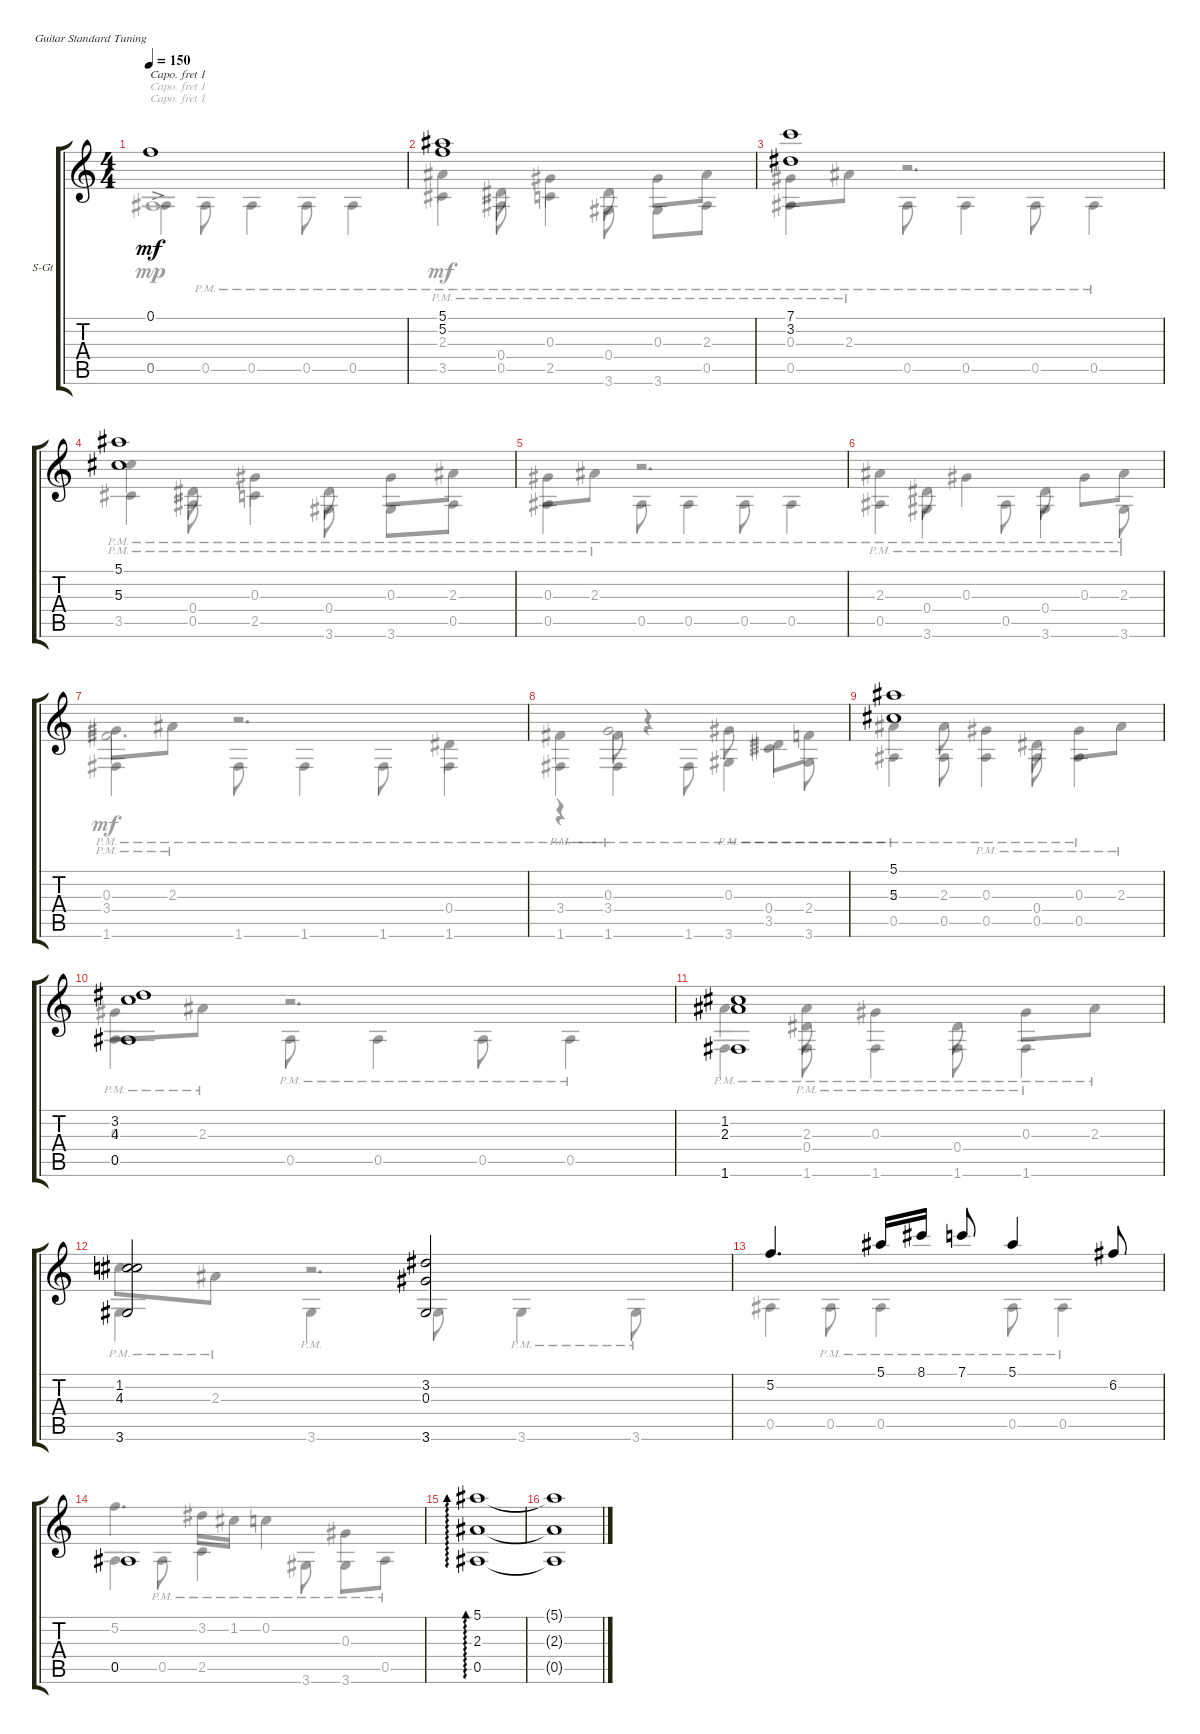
\defaultSystemsLayout 4
\bracketExtendMode groupsimilarinstruments
\firstSystemTrackNameOrientation horizontal
\otherSystemsTrackNameOrientation horizontal
\track ("Steel Guitar" "S-Gt") {instrument acousticguitarsteel}
\staff {score tabs}
\capo 1
\tuning (E4 B3 G3 D3 A2 E2)
\voice
\ts (4 4)
\tempo 150
\clef g2
\ks c
0.1.1{dy mf} |
(5.1 5.2).1 |
(7.1 3.2).1 |
(5.1 5.3).1 |
|
|
|
|
(5.1 5.3).1 |
(0.5 4.3 3.2).1 |
(2.3 1.6 1.2).1 |
(1.2 4.3 3.6).2 (3.2 0.3 3.6).2 |
5.2.4{d} 5.1.16 8.1.16 7.1.8 5.1.4 6.2.8 |
0.5.1 |
(5.1 2.3 0.5).1{ad 0} |
(0.5{t} 5.1{t} 2.3{t}).1
\voice
\clef g2
\ottava regular
\simile none
\ks c
0.5{ac}.4{dy mf} 0.5{pm}.8 0.5{pm}.4 0.5{pm}.8 0.5{pm}.4 |
3.5{pm}.4 0.5{pm}.8 2.5{pm}.4 3.6{pm}.8 3.6{pm}.8 0.5{pm}.8 |
0.5{pm}.4 0.5{pm}.8 0.5{pm}.4 0.5{pm}.8 0.5{pm}.4 |
3.5{pm}.4 0.5{pm}.8 2.5{pm}.4 3.6{pm}.8 3.6{pm}.8 0.5{pm}.8 |
0.5{pm}.4 0.5{pm}.8 0.5{pm}.4 0.5{pm}.8 0.5{pm}.4 |
0.5{pm}.4 3.6{pm}.4 0.5{pm}.8 3.6{pm}.4 3.6{pm}.8 |
1.6{pm}.4 1.6{pm}.8 1.6{pm}.4 1.6{pm}.8 1.6{pm}.4 |
1.6{pm}.4 1.6{pm}.4 1.6{pm}.8 3.6{pm}.4 3.6{pm}.8 |
0.5{pm}.4 0.5{pm}.8 0.5{pm}.4 0.5{pm}.8 0.5{pm}.4 |
0.5.4 0.5{pm}.8 0.5{pm}.4 0.5{pm}.8 0.5{pm}.4 |
1.6.4 1.6{pm}.8 1.6{pm}.4 1.6{pm}.8 1.6{pm}.4 |
3.6.4 3.6{pm}.4 3.6.8 3.6{pm}.4 3.6{pm}.8 |
0.5.4 0.5{pm}.8 0.5{pm}.4 0.5{pm}.8 0.5{pm}.4 |
0.5.4 0.5{pm}.8 2.5{pm}.4 3.6{pm}.8 3.6{pm}.8 0.5{pm}.8 |
|
\voice
\clef g2
\ottava regular
\simile none
\ks c
|
2.3{pm}.4 0.4{pm}.8 0.3{pm}.4 0.4{pm}.8 0.3{pm}.8 2.3{pm}.8 |
0.3{pm}.8 2.3{pm}.8 r.2{d} |
5.3{pm}.4 0.4{pm}.8 0.3{pm}.4 0.4{pm}.8 0.3{pm}.8 2.3{pm}.8 |
0.3{pm}.8 2.3{pm}.8 r.2{d} |
2.3{pm}.4 0.4{pm}.8 0.3{pm}.4 0.4{pm}.8 0.3{pm}.8 2.3{pm}.8 |
0.3{pm}.8 2.3{pm}.8 r.2{d} |
3.4{pm}.4 3.4{pm}.8 r.4 0.3{pm}.8 0.4{pm}.8 2.4{pm}.8 |
2.3{pm}.4 2.3.8 0.3{pm}.4 0.4{pm}.8 0.3{pm}.8 2.3{pm}.8 |
0.3{pm}.8 2.3{pm}.8 r.2{d} |
2.3{pm}.4 (0.4{pm} 2.3).8 0.3{pm}.4 0.4{pm}.8 0.3{pm}.8 2.3{pm}.8 |
4.3{pm}.8 2.3{pm}.8 r.2{d} |
|
|
|
\voice
\clef g2
\ottava regular
\simile none
\ks c
0.5{ac}.1{dy mp} |
|
|
|
|
|
3.4.2{d dy mf} 0.4.4 |
r.4 0.3.2 3.5.4 |
|
|
|
|
|
5.2.4{d} 3.2.16 1.2.16 0.2.4 0.3.4 |
|
